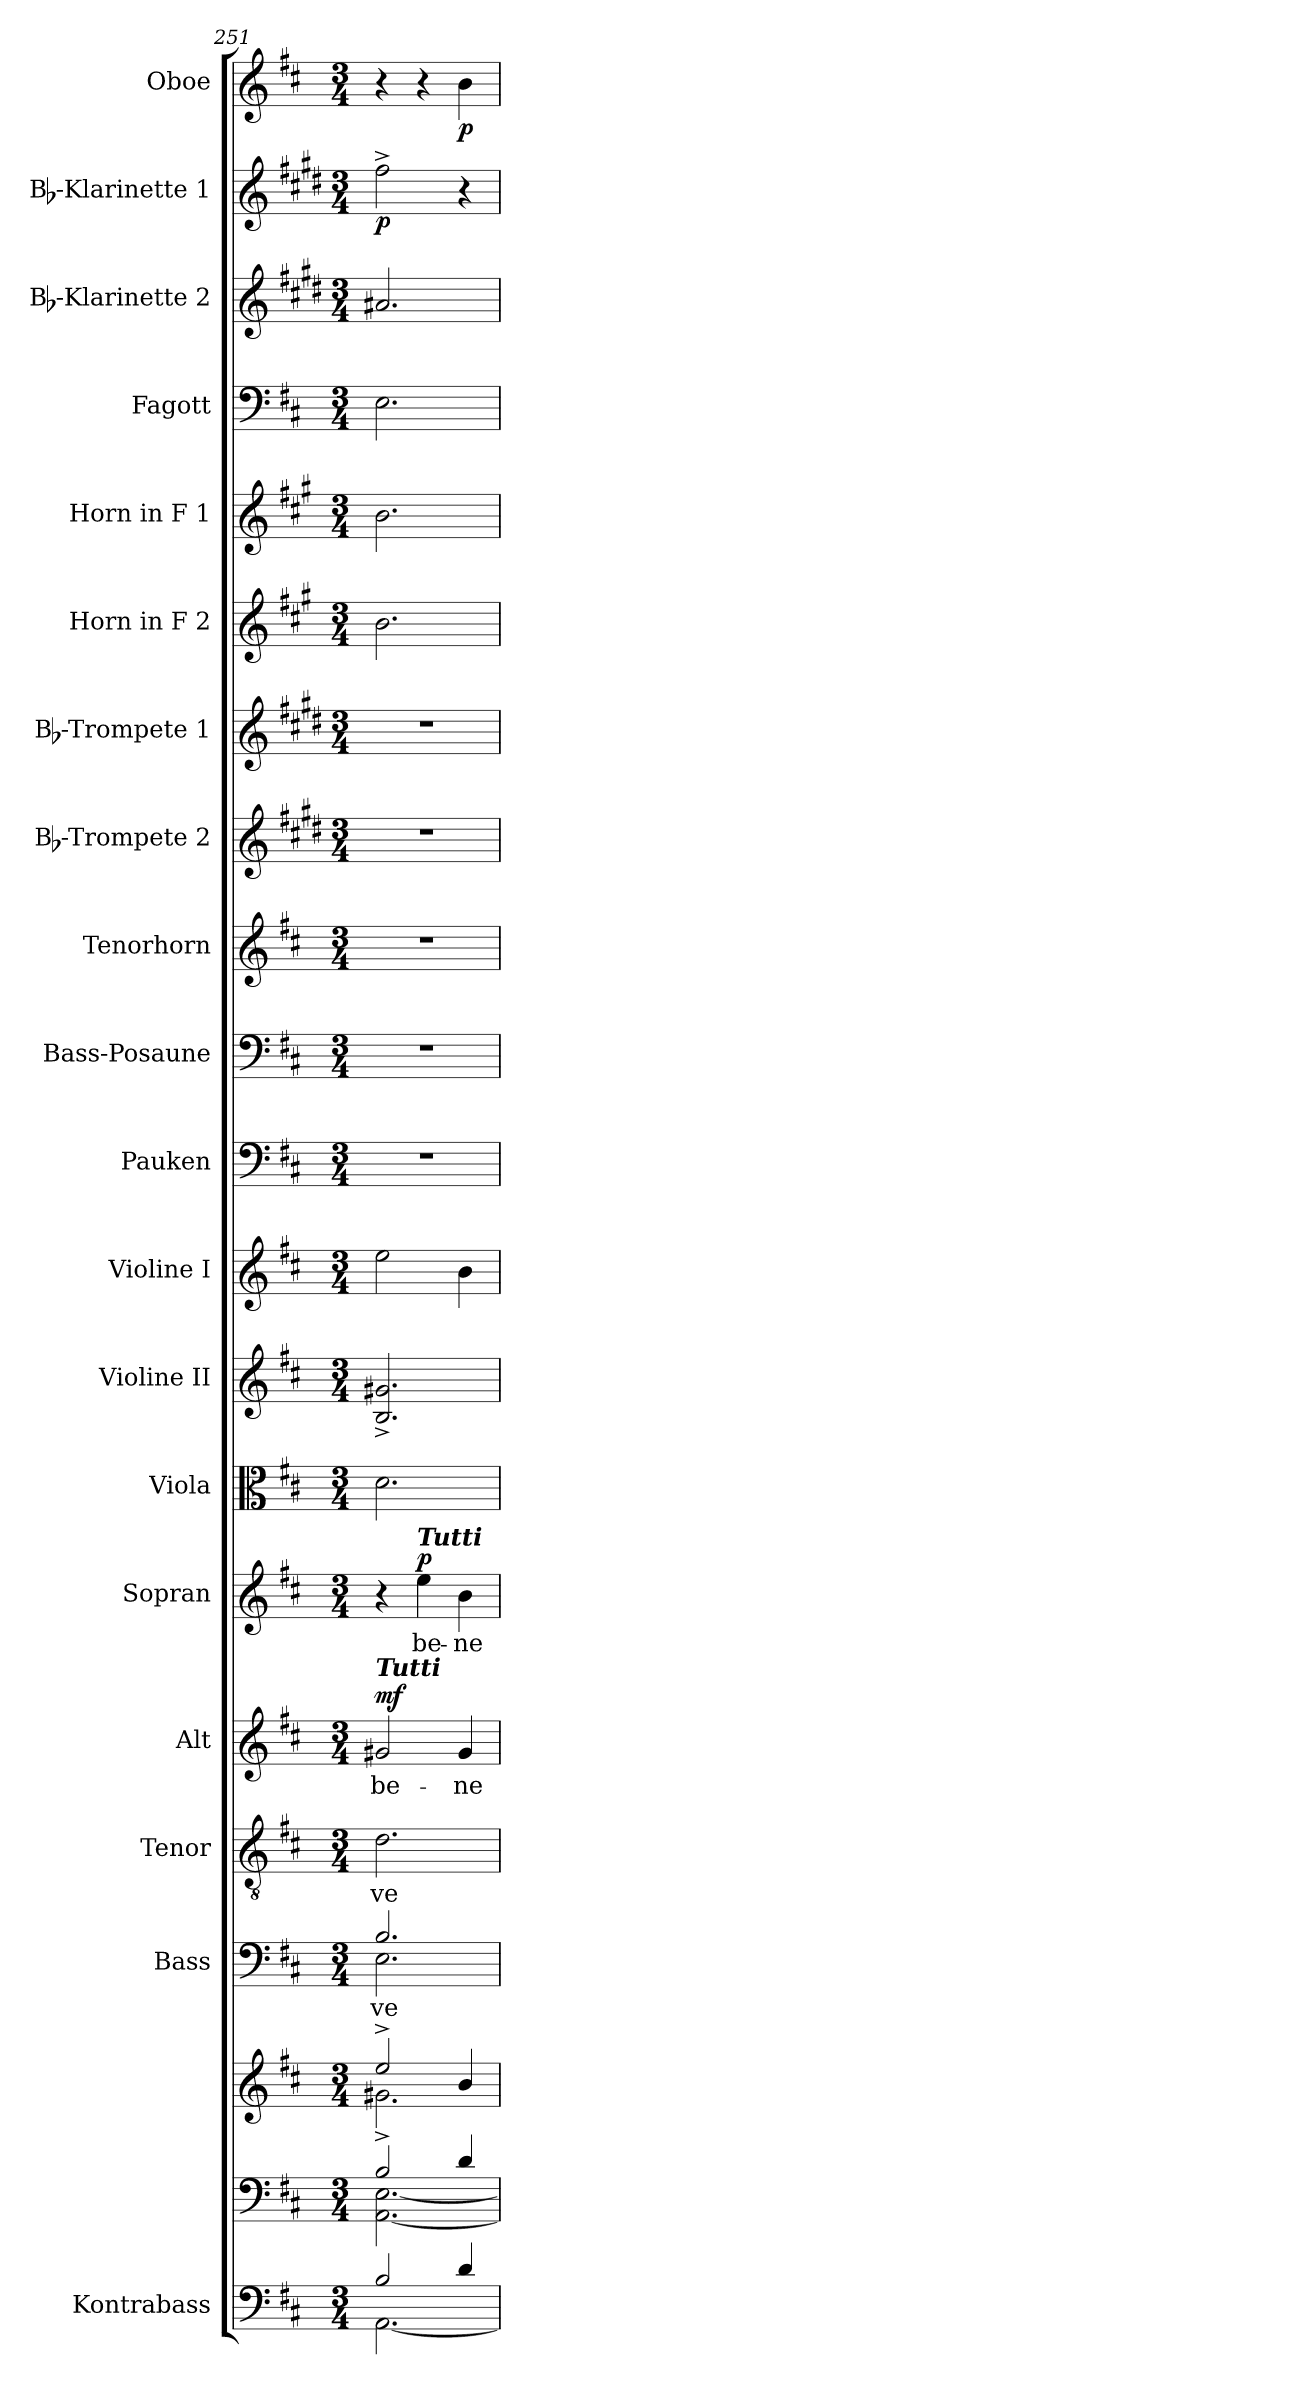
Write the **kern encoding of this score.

**kern	**kern	**kern	**kern	**text	**kern	**text	**kern	**text	**dynam	**kern	**text	**dynam	**kern	**kern	**kern	**kern	**kern	**kern	**kern	**kern	**kern	**kern	**kern	**kern	**kern	**dynam	**kern	**dynam
*part20	*part19	*part19	*part18	*part18	*part17	*part17	*part16	*part16	*part16	*part15	*part15	*part15	*part14	*part13	*part12	*part11	*part10	*part9	*part8	*part7	*part6	*part5	*part4	*part3	*part2	*part2	*part1	*part1
*staff21	*staff20	*staff19	*staff18	*staff18	*staff17	*staff17	*staff16	*staff16	*staff16	*staff15	*staff15	*staff15	*staff14	*staff13	*staff12	*staff11	*staff10	*staff9	*staff8	*staff7	*staff6	*staff5	*staff4	*staff3	*staff2	*staff2	*staff1	*staff1
*I"Kontrabass	*	*	*I"Bass	*	*I"Tenor	*	*I"Alt	*	*	*I"Sopran	*	*	*I"Viola	*I"Violine II	*I"Violine I	*I"Pauken	*I"Bass-Posaune	*I"Tenorhorn	*I"Bb-Trompete 2	*I"Bb-Trompete 1	*I"Horn in F 2	*I"Horn in F 1	*I"Fagott	*I"Bb-Klarinette 2	*I"Bb-Klarinette 1	*	*I"Oboe	*
*I'Kb.	*	*	*I'B.	*	*I'T.	*	*I'A.	*	*	*I'S.	*	*	*I'Vla.	*I'Vl. II	*I'Vl. I	*I'Pk.	*I'B. Pos.	*I'T. Hrn.	*I'Bb Trp. 2	*I'Bb Trp. 1	*	*	*I'Fg.	*I'Bb Kl. 2	*I'Bb Kl. 1	*	*I'Ob.	*
*clefF4	*clefF4	*clefG2	*clefF4	*	*clefGv2	*	*clefG2	*	*	*clefG2	*	*	*clefC3	*clefG2	*clefG2	*clefF4	*clefF4	*clefG2	*clefG2	*clefG2	*clefG2	*clefG2	*clefF4	*clefG2	*clefG2	*	*clefG2	*
*ITrd7c12	*	*	*	*	*	*	*	*	*	*	*	*	*	*	*	*	*	*ITrd8c14	*ITrd1c2	*ITrd1c2	*ITrd4c7	*ITrd4c7	*	*ITrd1c2	*ITrd1c2	*	*	*
*k[f#c#]	*k[f#c#]	*k[f#c#]	*k[f#c#]	*	*k[f#c#]	*	*k[f#c#]	*	*	*k[f#c#]	*	*	*k[f#c#]	*k[f#c#]	*k[f#c#]	*k[f#c#]	*k[f#c#]	*k[f#c#]	*k[f#c#]	*k[f#c#]	*k[f#c#]	*k[f#c#]	*k[f#c#]	*k[f#c#]	*k[f#c#]	*	*k[f#c#]	*
*D:	*D:	*D:	*D:	*	*D:	*	*D:	*	*	*D:	*	*	*D:	*D:	*D:	*D:	*D:	*D:	*D:	*D:	*D:	*D:	*D:	*D:	*D:	*	*D:	*
*M3/4	*M3/4	*M3/4	*M3/4	*	*M3/4	*	*M3/4	*	*	*M3/4	*	*	*M3/4	*M3/4	*M3/4	*M3/4	*M3/4	*M3/4	*M3/4	*M3/4	*M3/4	*M3/4	*M3/4	*M3/4	*M3/4	*	*M3/4	*
=251	=251	=251	=251	=251	=251	=251	=251	=251	=251	=251	=251	=251	=251	=251	=251	=251	=251	=251	=251	=251	=251	=251	=251	=251	=251	=251	=251	=251
*^	*^	*^	*	*	*	*	*	*	*	*	*	*	*	*	*	*	*	*	*	*	*	*	*	*	*	*	*	*
!	!	!	!	!	!	!	!	!	!	!LO:TX:a:Bi:t=Tutti	!	!	!	!	!	!	!	!	!	!	!	!	!	!	!	!	!	!	!	!	!
!	!	!	!	!	!	!	!LO:LY:b	!	!LO:LY:b	!	!LO:LY:b	!LO:DY:a	!	!	!	!	!	!	!	!	!	!	!	!	!	!	!	!	!LO:DY:b	!	!
*	*	*	*	*	*	*^	*	*	*	*	*	*	*	*	*	*	*	*	*	*	*	*	*	*	*	*	*	*	*	*	*
2BB/	[<2.AAA\	2B^>/	[<2.AA\ [<2.E\	2ee^>/	2.g#X\	2.B/	2.E\	ve-	2.d\	ve-	2g#X/	be-	mf	4r	.	.	2.d\	2.B/^< 2.g#X/^<	2ee\	2.r	2.r	2.r	2.r	2.r	2.e\	2.e\	2.E\	2.g#X/	2ee^>\	p	4r	.
!	!	!	!	!	!	!	!	!	!	!	!	!	!	!LO:TX:a:Bi:t=Tutti	!	!	!	!	!	!	!	!	!	!	!	!	!	!	!	!	!	!
!	!	!	!	!	!	!	!	!	!	!	!	!	!	!	!LO:LY:b	!LO:DY:a	!	!	!	!	!	!	!	!	!	!	!	!	!	!	!	!
.	.	.	.	.	.	.	.	.	.	.	.	.	.	4ee\	be-	p	.	.	.	.	.	.	.	.	.	.	.	.	.	.	4r	.
!	!	!	!	!	!	!	!	!	!	!	!	!LO:LY:b	!	!	!LO:LY:b	!	!	!	!	!	!	!	!	!	!	!	!	!	!	!	!	!LO:DY:b
4D/	.	4d/	.	4b/	.	.	.	.	.	.	4g#/	-ne-	.	4b\	-ne-	.	.	.	4b\	.	.	.	.	.	.	.	.	.	4r	.	4b\	p
*v	*v	*	*	*	*	*v	*v	*	*	*	*	*	*	*	*	*	*	*	*	*	*	*	*	*	*	*	*	*	*	*	*	*
*	*v	*v	*	*	*	*	*	*	*	*	*	*	*	*	*	*	*	*	*	*	*	*	*	*	*	*	*	*	*	*
*	*	*v	*v	*	*	*	*	*	*	*	*	*	*	*	*	*	*	*	*	*	*	*	*	*	*	*	*	*	*
=	=	=	=	=	=	=	=	=	=	=	=	=	=	=	=	=	=	=	=	=	=	=	=	=	=	=	=	=
*-	*-	*-	*-	*-	*-	*-	*-	*-	*-	*-	*-	*-	*-	*-	*-	*-	*-	*-	*-	*-	*-	*-	*-	*-	*-	*-	*-	*-
